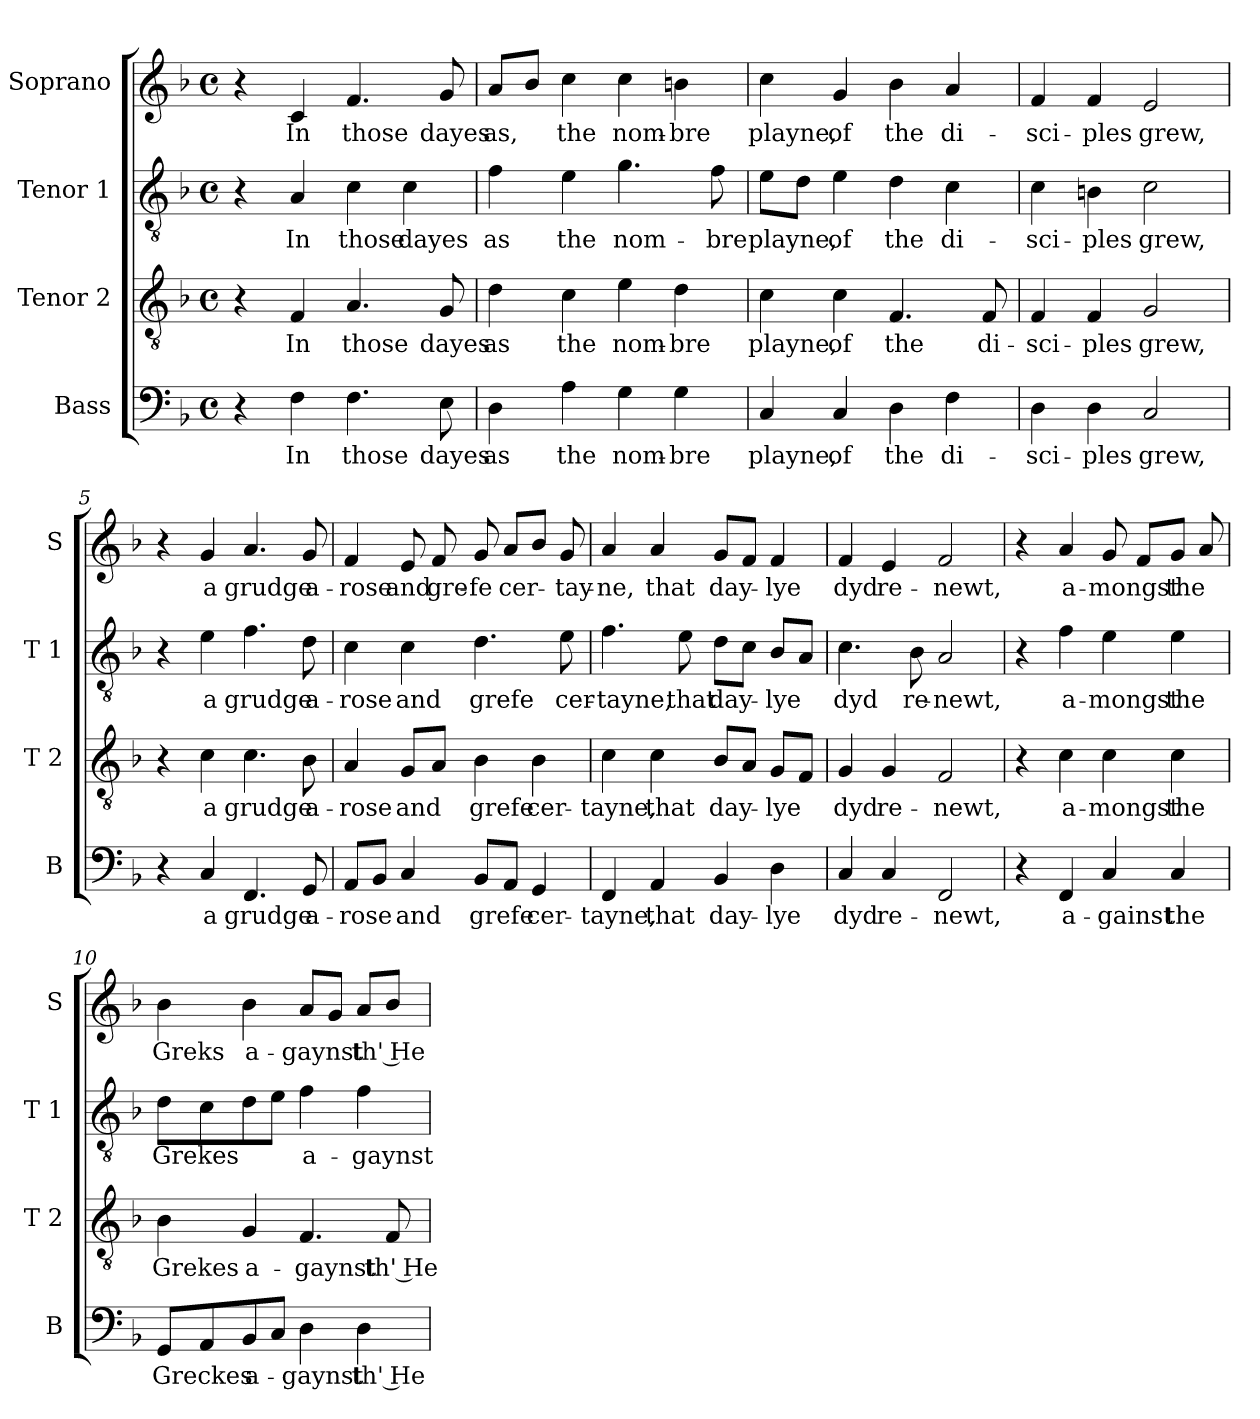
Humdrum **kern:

**kern	**text	**kern	**text	**kern	**text	**kern	**text
*part4	*part4	*part3	*part3	*part2	*part2	*part1	*part1
*staff4	*staff4	*staff3	*staff3	*staff2	*staff2	*staff1	*staff1
*I"Bass	*	*I"Tenor 2	*	*I"Tenor 1	*	*I"Soprano	*
*I'B	*	*I'T 2	*	*I'T 1	*	*I'S	*
*clefF4	*	*clefGv2	*	*clefGv2	*	*clefG2	*
*k[b-]	*	*k[b-]	*	*k[b-]	*	*k[b-]	*
*F:	*	*F:	*	*F:	*	*F:	*
*M4/4	*	*M4/4	*	*M4/4	*	*M4/4	*
*met(c)	*	*met(c)	*	*met(c)	*	*met(c)	*
=1	=1	=1	=1	=1	=1	=1	=1
4r	.	4r	.	4r	.	4r	.
!	!LO:LY:b	!	!LO:LY:b	!	!LO:LY:b	!	!LO:LY:b
4F\	In	4F/	In	4A/	In	4c/	In
!	!LO:LY:b	!	!LO:LY:b	!	!LO:LY:b	!	!LO:LY:b
4.F\	those	4.A/	those	4c\	those	4.f/	those
!	!	!	!	!	!LO:LY:b	!	!
.	.	.	.	4c\	dayes	.	.
!	!LO:LY:b	!	!LO:LY:b	!	!	!	!LO:LY:b
8E\	dayes	8G/	dayes	.	.	8g/	dayes
=2	=2	=2	=2	=2	=2	=2	=2
!	!LO:LY:b	!	!LO:LY:b	!	!LO:LY:b	!	!LO:LY:b
4D\	as	4d\	as	4f\	as	8a/L	as,
.	.	.	.	.	.	8b-/J	.
!	!LO:LY:b	!	!LO:LY:b	!	!LO:LY:b	!	!LO:LY:b
4A\	the	4c\	the	4e\	the	4cc\	the
!	!LO:LY:b	!	!LO:LY:b	!	!LO:LY:b	!	!LO:LY:b
4G\	nom-	4e\	nom-	4.g\	nom-	4cc\	nom-
!	!LO:LY:b	!	!LO:LY:b	!	!	!	!LO:LY:b
4G\	-bre	4d\	-bre	.	.	4bn\	-bre
!	!	!	!	!	!LO:LY:b	!	!
.	.	.	.	8f\	-bre	.	.
=3	=3	=3	=3	=3	=3	=3	=3
!	!LO:LY:b	!	!LO:LY:b	!	!LO:LY:b	!	!LO:LY:b
4C/	playne,	4c\	playne,	8e\L	playne,	4cc\	playne,
.	.	.	.	8d\J	.	.	.
!	!LO:LY:b	!	!LO:LY:b	!	!LO:LY:b	!	!LO:LY:b
4C/	of	4c\	of	4e\	of	4g/	of
!	!LO:LY:b	!	!LO:LY:b	!	!LO:LY:b	!	!LO:LY:b
4D\	the	4.F/	the	4d\	the	4b-\	the
!	!LO:LY:b	!	!	!	!LO:LY:b	!	!LO:LY:b
4F\	di-	.	.	4c\	di-	4a/	di-
!	!	!	!LO:LY:b	!	!	!	!
.	.	8F/	di-	.	.	.	.
!!LO:LB:g=z
=4	=4	=4	=4	=4	=4	=4	=4
!	!LO:LY:b	!	!LO:LY:b	!	!LO:LY:b	!	!LO:LY:b
4D\	-sci-	4F/	-sci-	4c\	-sci-	4f/	-sci-
!	!LO:LY:b	!	!LO:LY:b	!	!LO:LY:b	!	!LO:LY:b
4D\	-ples	4F/	-ples	4Bn\	-ples	4f/	-ples
!	!LO:LY:b	!	!LO:LY:b	!	!LO:LY:b	!	!LO:LY:b
2C/	grew,	2G/	grew,	2c\	grew,	2e/	grew,
=5	=5	=5	=5	=5	=5	=5	=5
4r	.	4r	.	4r	.	4r	.
!	!LO:LY:b	!	!LO:LY:b	!	!LO:LY:b	!	!LO:LY:b
4C/	a	4c\	a	4e\	a	4g/	a
!	!LO:LY:b	!	!LO:LY:b	!	!LO:LY:b	!	!LO:LY:b
4.FF/	grudge	4.c\	grudge	4.f\	grudge	4.a/	grudge
!	!LO:LY:b	!	!LO:LY:b	!	!LO:LY:b	!	!LO:LY:b
8GG/	a-	8B-\	a-	8d\	a-	8g/	a-
=6	=6	=6	=6	=6	=6	=6	=6
!	!LO:LY:b	!	!LO:LY:b	!	!LO:LY:b	!	!LO:LY:b
8AA/L	-rose	4A/	-rose	4c\	-rose	4f/	-rose
8BB-/J	.	.	.	.	.	.	.
!	!LO:LY:b	!	!LO:LY:b	!	!LO:LY:b	!	!LO:LY:b
4C/	and	8G/L	and	4c\	and	8e/	and
!	!	!	!	!	!	!	!LO:LY:b
.	.	8A/J	.	.	.	8f/	gre-
!	!LO:LY:b	!	!LO:LY:b	!	!LO:LY:b	!	!LO:LY:b
8BB-/L	grefe	4B-\	grefe	4.d\	grefe	8g/	-fe
!	!	!	!	!	!	!	!LO:LY:b
8AA/J	.	.	.	.	.	8a/L	cer-
!	!LO:LY:b	!	!LO:LY:b	!	!	!	!
4GG/	cer-	4B-\	cer-	.	.	8b-/J	.
!	!	!	!	!	!LO:LY:b	!	!LO:LY:b
.	.	.	.	8e\	cer-	8g/	-tay-
=7	=7	=7	=7	=7	=7	=7	=7
!	!LO:LY:b	!	!LO:LY:b	!	!LO:LY:b	!	!LO:LY:b
4FF/	-tayne,	4c\	-tayne,	4.f\	-tayne,	4a/	-ne,
!	!LO:LY:b	!	!LO:LY:b	!	!	!	!LO:LY:b
4AA/	that	4c\	that	.	.	4a/	that
!	!	!	!	!	!LO:LY:b	!	!
.	.	.	.	8e\	that	.	.
!	!LO:LY:b	!	!LO:LY:b	!	!LO:LY:b	!	!LO:LY:b
4BB-/	day-	8B-/L	day-	8d\L	day-	8g/L	day-
.	.	8A/J	.	8c\J	.	8f/J	.
!	!LO:LY:b	!	!LO:LY:b	!	!LO:LY:b	!	!LO:LY:b
4D\	-lye	8G/L	-lye	8B-/L	-lye	4f/	-lye
.	.	8F/J	.	8A/J	.	.	.
!!LO:LB:g=z
=8	=8	=8	=8	=8	=8	=8	=8
!	!LO:LY:b	!	!LO:LY:b	!	!LO:LY:b	!	!LO:LY:b
4C/	dyd	4G/	dyd	4.c\	dyd	4f/	dyd
!	!LO:LY:b	!	!LO:LY:b	!	!	!	!LO:LY:b
4C/	re-	4G/	re-	.	.	4e/	re-
!	!	!	!	!	!LO:LY:b	!	!
.	.	.	.	8B-\	re-	.	.
!	!LO:LY:b	!	!LO:LY:b	!	!LO:LY:b	!	!LO:LY:b
2FF/	-newt,	2F/	-newt,	2A/	-newt,	2f/	-newt,
=9	=9	=9	=9	=9	=9	=9	=9
4r	.	4r	.	4r	.	4r	.
!	!LO:LY:b	!	!LO:LY:b	!	!LO:LY:b	!	!LO:LY:b
4FF/	a-	4c\	a-	4f\	a-	4a/	a-
!	!LO:LY:b	!	!LO:LY:b	!	!LO:LY:b	!	!LO:LY:b
4C/	-gainst	4c\	-mongst	4e\	-mongst	8g/	-mongst
.	.	.	.	.	.	8f/L	.
!	!LO:LY:b	!	!LO:LY:b	!	!LO:LY:b	!	!LO:LY:b
4C/	the	4c\	the	4e\	the	8g/J	the
.	.	.	.	.	.	8a/	.
=10	=10	=10	=10	=10	=10	=10	=10
!	!LO:LY:b	!	!LO:LY:b	!	!LO:LY:b	!	!LO:LY:b
8GG/L	Greckes	4B-\	Grekes	8d\L	Grekes	4b-\	Greks
8AA/	.	.	.	8c\	.	.	.
!	!LO:LY:b	!	!LO:LY:b	!	!	!	!LO:LY:b
8BB-/	a-	4G/	a-	8d\	.	4b-\	a-
8C/J	.	.	.	8e\J	.	.	.
!	!LO:LY:b	!	!LO:LY:b	!	!LO:LY:b	!	!LO:LY:b
4D\	-gaynst	4.F/	-gaynst	4f\	a-	8a/L	-gaynst
.	.	.	.	.	.	8g/J	.
!	!LO:LY:b	!	!	!	!LO:LY:b	!	!LO:LY:b
4D\	th' He-	.	.	4f\	-gaynst	8a/L	th' He-
!	!	!	!LO:LY:b	!	!	!	!
.	.	8F/	th' He-	.	.	8b-/J	.
=	=	=	=	=	=	=	=
*-	*-	*-	*-	*-	*-	*-	*-
